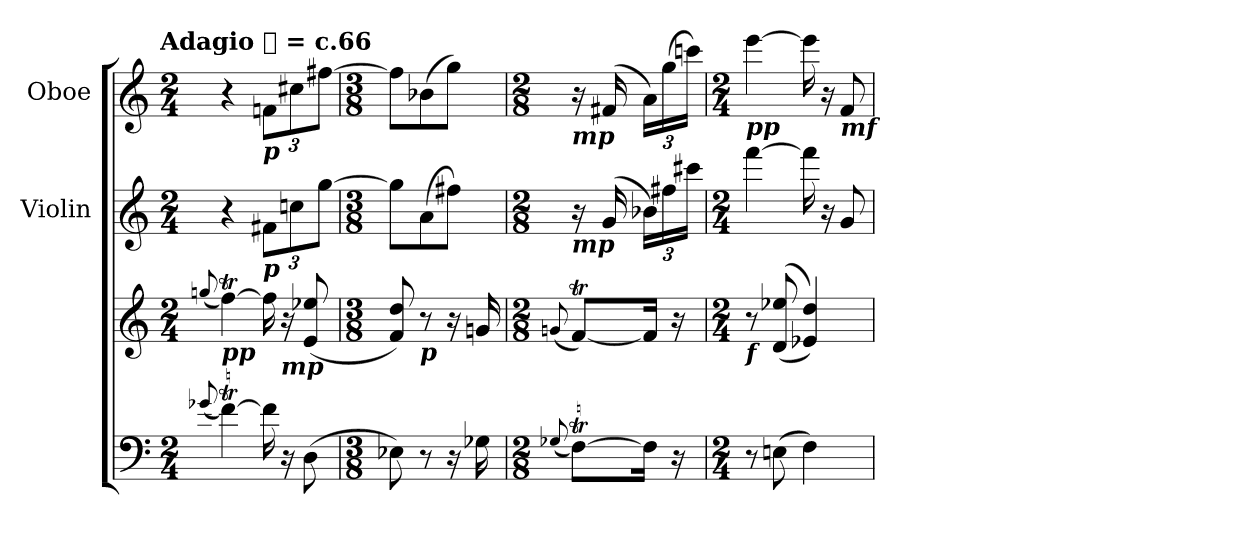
**kern	**kern	**kern	**kern
*part3	*part3	*part2	*part1
*staff4	*staff3	*staff2	*staff1
*	*	*I"Violin	*I"Oboe
*	*	*I'Vln.	*I'Ob.
*clefF4	*clefG2	*clefG2	*clefG2
*k[]	*k[]	*k[]	*k[]
!!LO:TX:omd:t=Adagio 𝅘𝅥  = c.66
*M2/4	*M2/4	*M2/4	*M2/4
*MM120	*MM120	*MM120	*MM120
=1	=1	=1	=1
(>8qqg-X/	(>8qqggn/	.	.
!	!LO:TX:b:Bi:t=pp	!	!
[4fT\)	[4ffT\)	4r	4r
*	*	*Xbrackettup	*Xbrackettup
!	!	!	!LO:TX:b:Bi:t=p
!	!	!LO:TX:b:Bi:t=p	!
16f\]	16ff\]	12f#X\L	12fn\L
!	!LO:TX:b:Bi:t=mp	!	!
16r	16r	.	.
.	.	12ccn\	12cc#X\
(>8D\	(<8e/ 8ee-X/	.	.
.	.	[12gg\J	[12ff#X\J
=2	=2	=2	=2
*M3/8	*M3/8	*M3/8	*M3/8
8E-X\)	8f/ 8dd/)	8gg\L]	8ff#\L]
!	!LO:TX:b:Bi:t=p	!	!
8r	8r	(>8a\	(>8b-X\
16r	16r	8ff#X\J)	8gg\J)
16G-X\	16gn/	.	.
=3	=3	=3	=3
*M2/8	*M2/8	*M2/8	*M2/8
(<8qqG-X/	(<8qqgn/	.	.
!	!	!	!LO:TX:b:Bi:t=mp
!	!	!LO:TX:b:Bi:t=mp	!
[8FT\L)	[8fT/L)	16r	16r
.	.	(<16g/	(<16f#X/
16F\Jk]	16f/Jk]	24b-X\LL)	24a\LL)
.	.	24ff#X\	(>24gg\
16r	16r	.	.
.	.	24ccc#X\JJ	24cccn\JJ)
=4	=4	=4	=4
*M2/4	*M2/4	*M2/4	*M2/4
!	!	!	!LO:TX:b:Bi:t=pp
!	!LO:TX:b:Bi:t=f	!	!
8r	8r	[4fff\	[4eee\
(>8En\	(<(>8d/ 8ee-X/	.	.
4F\)	4e-X/ 4dd/))	16fff\]	16eee\]
.	.	16r	16r
!	!	!	!LO:TX:b:Bi:t=mf
.	.	8g/	8f/
=	=	=	=
*-	*-	*-	*-
